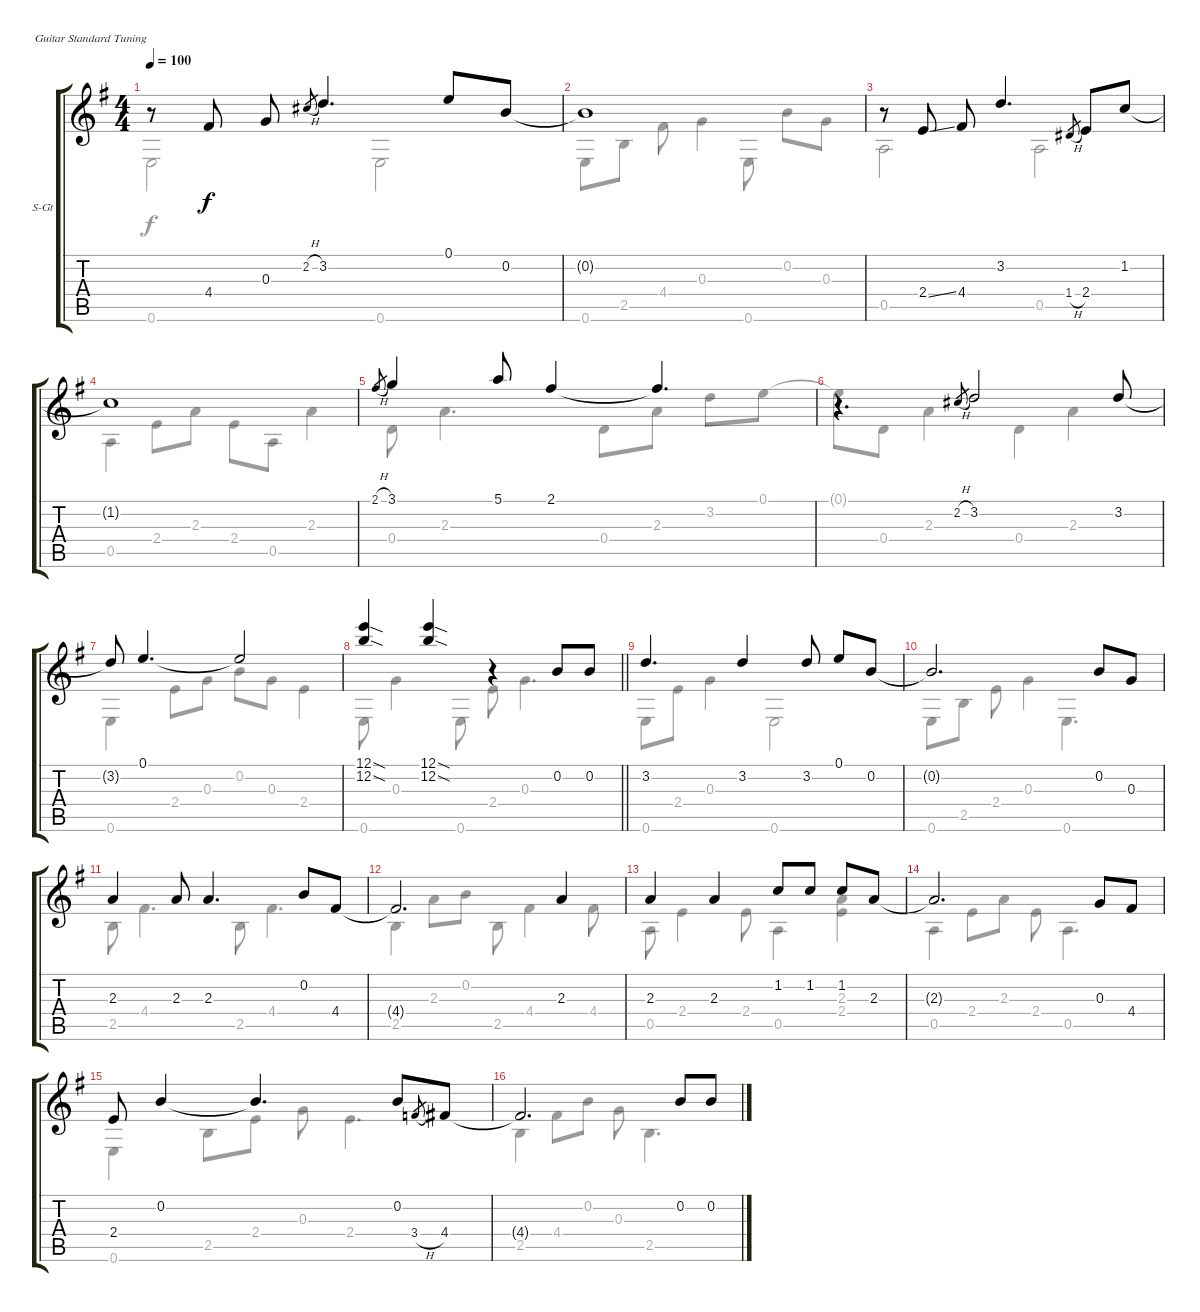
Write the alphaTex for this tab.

\defaultSystemsLayout 4
\bracketExtendMode groupsimilarinstruments
\firstSystemTrackNameOrientation horizontal
\otherSystemsTrackNameOrientation horizontal
\track ("Steel Guitar" "S-Gt") {instrument acousticguitarsteel}
\staff {score tabs}
\tuning (E4 B3 G3 D3 A2 E2)
\voice
\ts (4 4)
\tempo 100
\clef g2
\scale
0.621602
\ks g
r.8{dy f instrument acousticguitarsteel} 4.4.8 0.3.8 2.2{h}.8{gr} 3.2.4{d} 0.1.8 0.2.8 |
\scale
0.378306 0.2{t}.1 |
\scale
0.388498 r.8 2.4{ss}.8 4.4.8 3.2.4{d} 1.4{h}.8{gr} 2.4.8 1.2.8 |
\scale
0.292514 1.2{t}.1 |
\scale
0.318996 2.1{h}.8{gr} 3.1.4 5.1.8 2.1.4 2.1{t}.4{d} |
\scale
0.397034 r.4{d} 2.2{h}.8{gr} 3.2.2 3.2.8 |
\scale
0.300082 3.2{t}.8 0.1.4{d} 0.1{t}.2 |
\scale
0.302649
\barLineRight lightlight
(12.1{sod} 12.2{sod}).4 (12.1{sod} 12.2{sod}).4 r.4 0.2.8 0.2.8 |
\scale
0.376869 3.2.4{d} 3.2.4 3.2.8 0.1.8 0.2.8 |
\scale
0.306569 0.2{t}.2{d} 0.2.8 0.3.8 |
\scale
0.316504 2.3.4 2.3.8 2.3.4{d} 0.2.8 4.4.8 |
\scale
0.369731 4.4{t}.2{d} 2.3.4 |
\scale
0.319462 2.3.4 2.3.4 1.2.8 1.2.8 1.2.8 2.3.8 |
\scale
0.310827 2.3{t}.2{d} 0.3.8 4.4.8 |
\scale
0.403953 2.4.8 0.2.4 0.2{t}.4{d} 0.2.8 3.4{h}.8{gr} 4.4.8 |
\scale
0.295384 4.4{t}.2{d} 0.2.8 0.2.8
\voice
\clef g2
\ottava regular
\simile none
\scale
0.621602
\ks g
0.6.2{dy f} 0.6.2 |
\scale
0.378306 0.6.8 2.5.8 4.4.8 0.3.4 0.6.8 0.2.8 0.3.8 |
\scale
0.388498 0.5.2 0.5.2 |
\scale
0.292514 0.5.4 2.4.8 2.3.8 2.4.8 0.5.8 2.3.4 |
\scale
0.318996 0.4.8 2.3.4{d} 0.4.8 2.3.8 3.2.8 0.1.8 |
\scale
0.397034 0.1{t}.8 0.4.8 2.3.4 0.4.4 2.3.4 |
\scale
0.300082 0.6.4 2.4.8 0.3.8 0.2.8 0.3.8 2.4.4 |
\scale
0.302649
\barLineRight lightlight
0.6.8 0.3.4 0.6.8 2.4.8 0.3.4{d} |
\scale
0.376869 0.6.8 2.4.8 0.3.4 0.6.2 |
\scale
0.306569 0.6.8 2.5.8 2.4.8 0.3.4 0.6.4{d} |
\scale
0.316504 2.5.8 4.4.4{d} 2.5.8 4.4.4{d} |
\scale
0.369731 2.5.4 2.3.8 0.2.8 2.5.8 4.4.4 4.4.8 |
\scale
0.319462 0.5.8 2.4.4 2.4.8 0.5.4 (2.3 2.4).4 |
\scale
0.310827 0.5.4 2.4.8 2.3.8 2.4.8 0.5.4{d} |
\scale
0.403953 0.6.4 2.5.8 2.4.8 0.3.8 2.4.4{d} |
\scale
0.295384 2.5.4 4.4.8 0.2.8 0.3.8 2.5.4{d}
